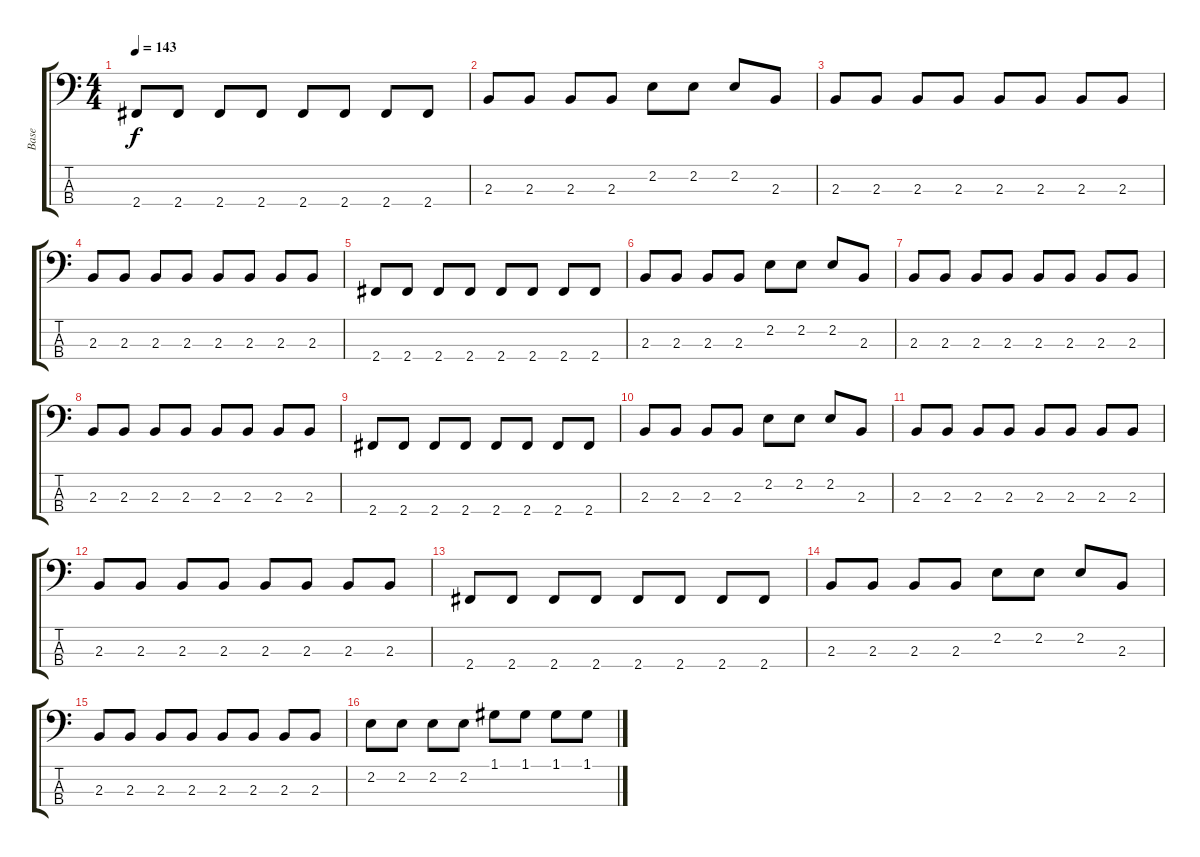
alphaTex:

\track ("Base" "Base") {instrument electricbassfinger}
\staff {score tabs}
\tuning (G2 D2 A1 E1) {hide}
\ts (4 4)
\tempo 143
\clef f4
\ks c
2.4.8{dy f} 2.4.8 2.4.8 2.4.8 2.4.8 2.4.8 2.4.8 2.4.8 |
2.3.8 2.3.8 2.3.8 2.3.8 2.2.8 2.2.8 2.2.8 2.3.8 |
2.3.8 2.3.8 2.3.8 2.3.8 2.3.8 2.3.8 2.3.8 2.3.8 |
2.3.8 2.3.8 2.3.8 2.3.8 2.3.8 2.3.8 2.3.8 2.3.8 |
2.4.8 2.4.8 2.4.8 2.4.8 2.4.8 2.4.8 2.4.8 2.4.8 |
2.3.8 2.3.8 2.3.8 2.3.8 2.2.8 2.2.8 2.2.8 2.3.8 |
2.3.8 2.3.8 2.3.8 2.3.8 2.3.8 2.3.8 2.3.8 2.3.8 |
2.3.8 2.3.8 2.3.8 2.3.8 2.3.8 2.3.8 2.3.8 2.3.8 |
2.4.8 2.4.8 2.4.8 2.4.8 2.4.8 2.4.8 2.4.8 2.4.8 |
2.3.8 2.3.8 2.3.8 2.3.8 2.2.8 2.2.8 2.2.8 2.3.8 |
2.3.8 2.3.8 2.3.8 2.3.8 2.3.8 2.3.8 2.3.8 2.3.8 |
2.3.8 2.3.8 2.3.8 2.3.8 2.3.8 2.3.8 2.3.8 2.3.8 |
2.4.8 2.4.8 2.4.8 2.4.8 2.4.8 2.4.8 2.4.8 2.4.8 |
2.3.8 2.3.8 2.3.8 2.3.8 2.2.8 2.2.8 2.2.8 2.3.8 |
2.3.8 2.3.8 2.3.8 2.3.8 2.3.8 2.3.8 2.3.8 2.3.8 |
2.2.8 2.2.8 2.2.8 2.2.8 1.1.8 1.1.8 1.1.8 1.1.8
